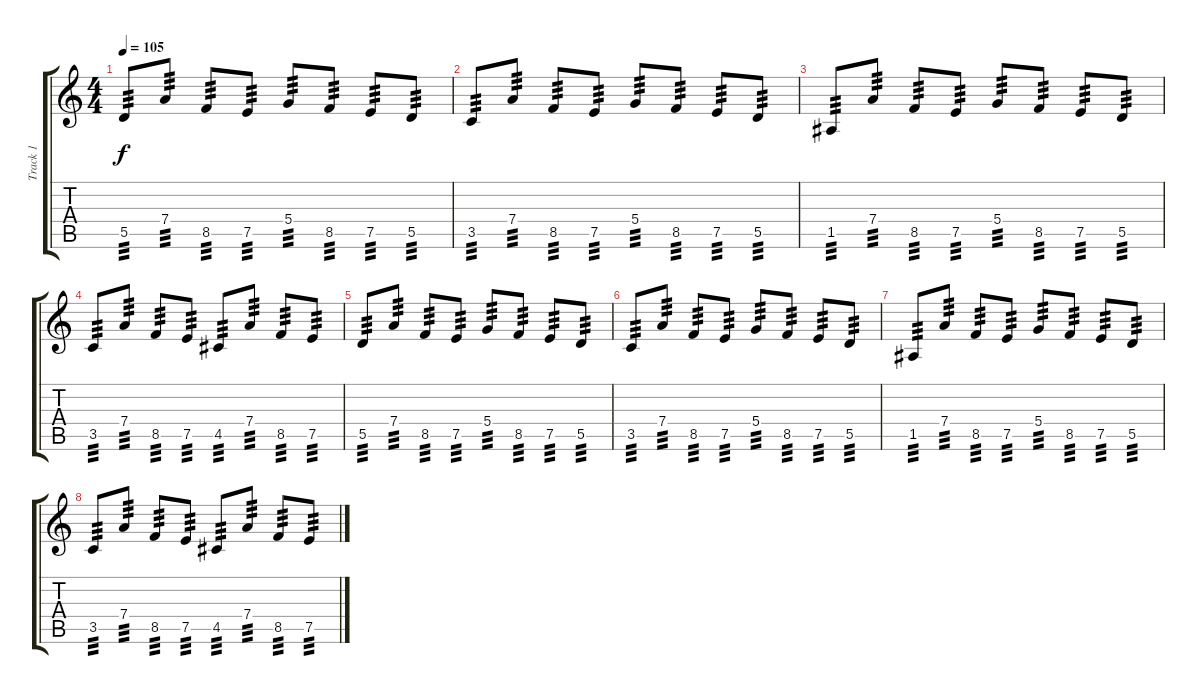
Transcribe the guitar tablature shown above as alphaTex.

\track ("Track 1" "Track 1") {instrument distortionguitar}
\staff {score tabs}
\tuning (E4 B3 G3 D3 A2 D2) {hide}
\ts (4 4)
\tempo 105
\clef g2
\ks c
5.5.8{tp 3 dy f} 7.4.8{tp 3} 8.5.8{tp 3} 7.5.8{tp 3} 5.4.8{tp 3} 8.5.8{tp 3} 7.5.8{tp 3} 5.5.8{tp 3} |
3.5.8{tp 3} 7.4.8{tp 3} 8.5.8{tp 3} 7.5.8{tp 3} 5.4.8{tp 3} 8.5.8{tp 3} 7.5.8{tp 3} 5.5.8{tp 3} |
1.5.8{tp 3} 7.4.8{tp 3} 8.5.8{tp 3} 7.5.8{tp 3} 5.4.8{tp 3} 8.5.8{tp 3} 7.5.8{tp 3} 5.5.8{tp 3} |
3.5.8{tp 3} 7.4.8{tp 3} 8.5.8{tp 3} 7.5.8{tp 3} 4.5.8{tp 3} 7.4.8{tp 3} 8.5.8{tp 3} 7.5.8{tp 3} |
5.5.8{tp 3} 7.4.8{tp 3} 8.5.8{tp 3} 7.5.8{tp 3} 5.4.8{tp 3} 8.5.8{tp 3} 7.5.8{tp 3} 5.5.8{tp 3} |
3.5.8{tp 3} 7.4.8{tp 3} 8.5.8{tp 3} 7.5.8{tp 3} 5.4.8{tp 3} 8.5.8{tp 3} 7.5.8{tp 3} 5.5.8{tp 3} |
1.5.8{tp 3} 7.4.8{tp 3} 8.5.8{tp 3} 7.5.8{tp 3} 5.4.8{tp 3} 8.5.8{tp 3} 7.5.8{tp 3} 5.5.8{tp 3} |
3.5.8{tp 3} 7.4.8{tp 3} 8.5.8{tp 3} 7.5.8{tp 3} 4.5.8{tp 3} 7.4.8{tp 3} 8.5.8{tp 3} 7.5.8{tp 3}
